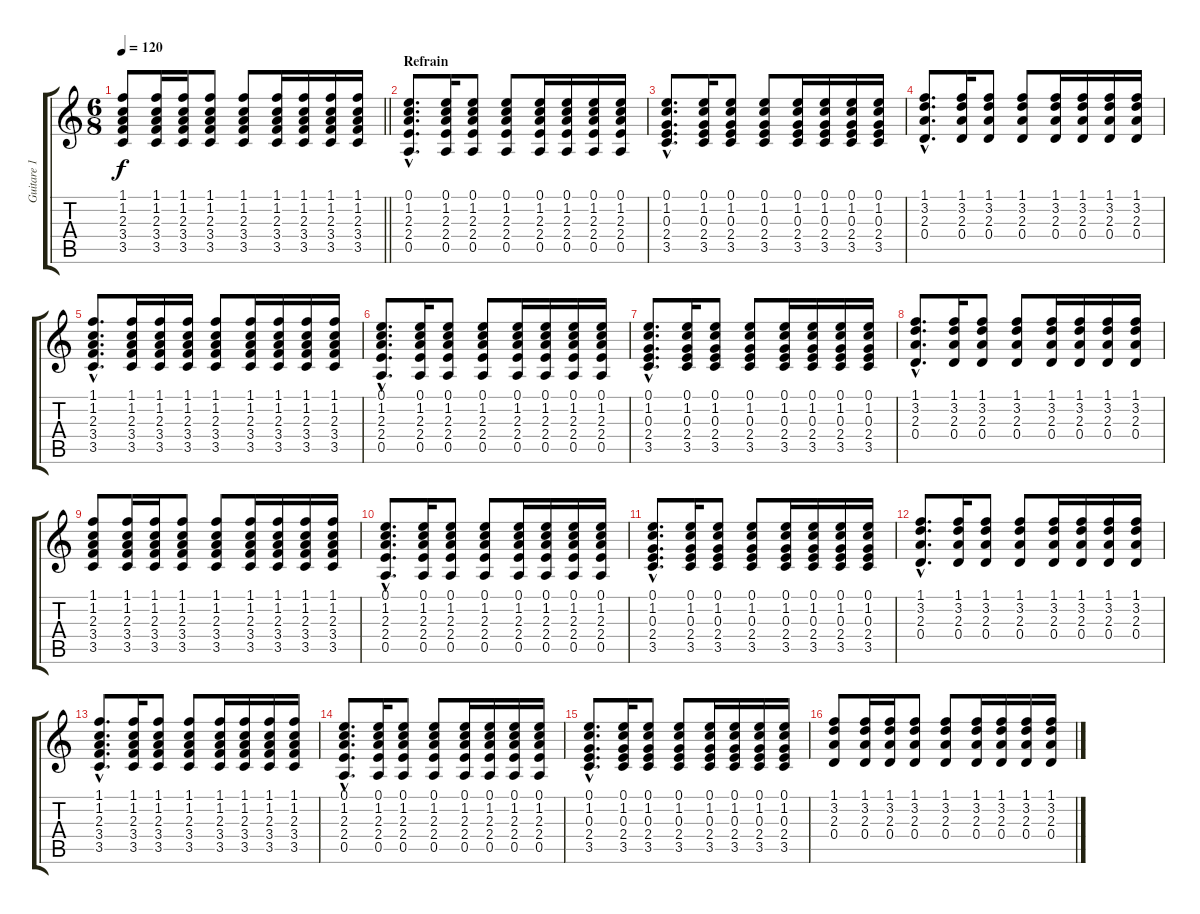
\track ("Guitare 1" "Guitare 1") {instrument acousticguitarsteel}
\staff {score tabs}
\tuning (E4 B3 G3 D3 A2 E2) {hide}
\ts (6 8)
\tempo 120
\clef g2
\barLineRight lightlight
\ks c
(1.1 1.2 2.3 3.4 3.5).8{dy f} (1.1 1.2 2.3 3.4 3.5).16 (1.1 1.2 2.3 3.4 3.5).16 (1.1 1.2 2.3 3.4 3.5).8 (1.1 1.2 2.3 3.4 3.5).8 (1.1 1.2 2.3 3.4 3.5).16 (1.1 1.2 2.3 3.4 3.5).16 (1.1 1.2 2.3 3.4 3.5).16 (1.1 1.2 2.3 3.4 3.5).16 |
\section ("" "Refrain")
(0.1{hac} 1.2{hac} 2.3{hac} 2.4{hac} 0.5{hac}).8{d} (0.1 1.2 2.3 2.4 0.5).16 (0.1 1.2 2.3 2.4 0.5).8 (0.1 1.2 2.3 2.4 0.5).8 (0.1 1.2 2.3 2.4 0.5).16 (0.1 1.2 2.3 2.4 0.5).16 (0.1 1.2 2.3 2.4 0.5).16 (0.1 1.2 2.3 2.4 0.5).16 |
(0.1{hac} 1.2{hac} 0.3{hac} 2.4{hac} 3.5{hac}).8{d} (0.1 1.2 0.3 2.4 3.5).16 (0.1 1.2 0.3 2.4 3.5).8 (0.1 1.2 0.3 2.4 3.5).8 (0.1 1.2 0.3 2.4 3.5).16 (0.1 1.2 0.3 2.4 3.5).16 (0.1 1.2 0.3 2.4 3.5).16 (0.1 1.2 0.3 2.4 3.5).16 |
(1.1{hac} 3.2{hac} 2.3{hac} 0.4{hac}).8{d} (1.1 3.2 2.3 0.4).16 (1.1 3.2 2.3 0.4).8 (1.1 3.2 2.3 0.4).8 (1.1 3.2 2.3 0.4).16 (1.1 3.2 2.3 0.4).16 (1.1 3.2 2.3 0.4).16 (1.1 3.2 2.3 0.4).16 |
(1.1{hac} 1.2{hac} 2.3{hac} 3.4{hac} 3.5{hac}).8{d} (1.1 1.2 2.3 3.4 3.5).16 (1.1 1.2 2.3 3.4 3.5).16 (1.1 1.2 2.3 3.4 3.5).16 (1.1 1.2 2.3 3.4 3.5).8 (1.1 1.2 2.3 3.4 3.5).16 (1.1 1.2 2.3 3.4 3.5).16 (1.1 1.2 2.3 3.4 3.5).16 (1.1 1.2 2.3 3.4 3.5).16 |
(0.1{hac} 1.2{hac} 2.3{hac} 2.4{hac} 0.5{hac}).8{d} (0.1 1.2 2.3 2.4 0.5).16 (0.1 1.2 2.3 2.4 0.5).8 (0.1 1.2 2.3 2.4 0.5).8 (0.1 1.2 2.3 2.4 0.5).16 (0.1 1.2 2.3 2.4 0.5).16 (0.1 1.2 2.3 2.4 0.5).16 (0.1 1.2 2.3 2.4 0.5).16 |
(0.1{hac} 1.2{hac} 0.3{hac} 2.4{hac} 3.5{hac}).8{d} (0.1 1.2 0.3 2.4 3.5).16 (0.1 1.2 0.3 2.4 3.5).8 (0.1 1.2 0.3 2.4 3.5).8 (0.1 1.2 0.3 2.4 3.5).16 (0.1 1.2 0.3 2.4 3.5).16 (0.1 1.2 0.3 2.4 3.5).16 (0.1 1.2 0.3 2.4 3.5).16 |
(1.1{hac} 3.2{hac} 2.3{hac} 0.4{hac}).8{d} (1.1 3.2 2.3 0.4).16 (1.1 3.2 2.3 0.4).8 (1.1 3.2 2.3 0.4).8 (1.1 3.2 2.3 0.4).16 (1.1 3.2 2.3 0.4).16 (1.1 3.2 2.3 0.4).16 (1.1 3.2 2.3 0.4).16 |
(1.1 1.2 2.3 3.4 3.5).8 (1.1 1.2 2.3 3.4 3.5).16 (1.1 1.2 2.3 3.4 3.5).16 (1.1 1.2 2.3 3.4 3.5).8 (1.1 1.2 2.3 3.4 3.5).8 (1.1 1.2 2.3 3.4 3.5).16 (1.1 1.2 2.3 3.4 3.5).16 (1.1 1.2 2.3 3.4 3.5).16 (1.1 1.2 2.3 3.4 3.5).16 |
(0.1{hac} 1.2{hac} 2.3{hac} 2.4{hac} 0.5{hac}).8{d} (0.1 1.2 2.3 2.4 0.5).16 (0.1 1.2 2.3 2.4 0.5).8 (0.1 1.2 2.3 2.4 0.5).8 (0.1 1.2 2.3 2.4 0.5).16 (0.1 1.2 2.3 2.4 0.5).16 (0.1 1.2 2.3 2.4 0.5).16 (0.1 1.2 2.3 2.4 0.5).16 |
(0.1{hac} 1.2{hac} 0.3{hac} 2.4{hac} 3.5{hac}).8{d} (0.1 1.2 0.3 2.4 3.5).16 (0.1 1.2 0.3 2.4 3.5).8 (0.1 1.2 0.3 2.4 3.5).8 (0.1 1.2 0.3 2.4 3.5).16 (0.1 1.2 0.3 2.4 3.5).16 (0.1 1.2 0.3 2.4 3.5).16 (0.1 1.2 0.3 2.4 3.5).16 |
(1.1{hac} 3.2{hac} 2.3{hac} 0.4{hac}).8{d} (1.1 3.2 2.3 0.4).16 (1.1 3.2 2.3 0.4).8 (1.1 3.2 2.3 0.4).8 (1.1 3.2 2.3 0.4).16 (1.1 3.2 2.3 0.4).16 (1.1 3.2 2.3 0.4).16 (1.1 3.2 2.3 0.4).16 |
(1.1{hac} 1.2{hac} 2.3{hac} 3.4{hac} 3.5{hac}).8{d} (1.1 1.2 2.3 3.4 3.5).16 (1.1 1.2 2.3 3.4 3.5).8 (1.1 1.2 2.3 3.4 3.5).8 (1.1 1.2 2.3 3.4 3.5).16 (1.1 1.2 2.3 3.4 3.5).16 (1.1 1.2 2.3 3.4 3.5).16 (1.1 1.2 2.3 3.4 3.5).16 |
(0.1{hac} 1.2{hac} 2.3{hac} 2.4{hac} 0.5{hac}).8{d} (0.1 1.2 2.3 2.4 0.5).16 (0.1 1.2 2.3 2.4 0.5).8 (0.1 1.2 2.3 2.4 0.5).8 (0.1 1.2 2.3 2.4 0.5).16 (0.1 1.2 2.3 2.4 0.5).16 (0.1 1.2 2.3 2.4 0.5).16 (0.1 1.2 2.3 2.4 0.5).16 |
(0.1{hac} 1.2{hac} 0.3{hac} 2.4{hac} 3.5{hac}).8{d} (0.1 1.2 0.3 2.4 3.5).16 (0.1 1.2 0.3 2.4 3.5).8 (0.1 1.2 0.3 2.4 3.5).8 (0.1 1.2 0.3 2.4 3.5).16 (0.1 1.2 0.3 2.4 3.5).16 (0.1 1.2 0.3 2.4 3.5).16 (0.1 1.2 0.3 2.4 3.5).16 |
(1.1 3.2 2.3 0.4).8 (1.1 3.2 2.3 0.4).16 (1.1 3.2 2.3 0.4).16 (1.1 3.2 2.3 0.4).8 (1.1 3.2 2.3 0.4).8 (1.1 3.2 2.3 0.4).16 (1.1 3.2 2.3 0.4).16 (1.1 3.2 2.3 0.4).16 (1.1 3.2 2.3 0.4).16
